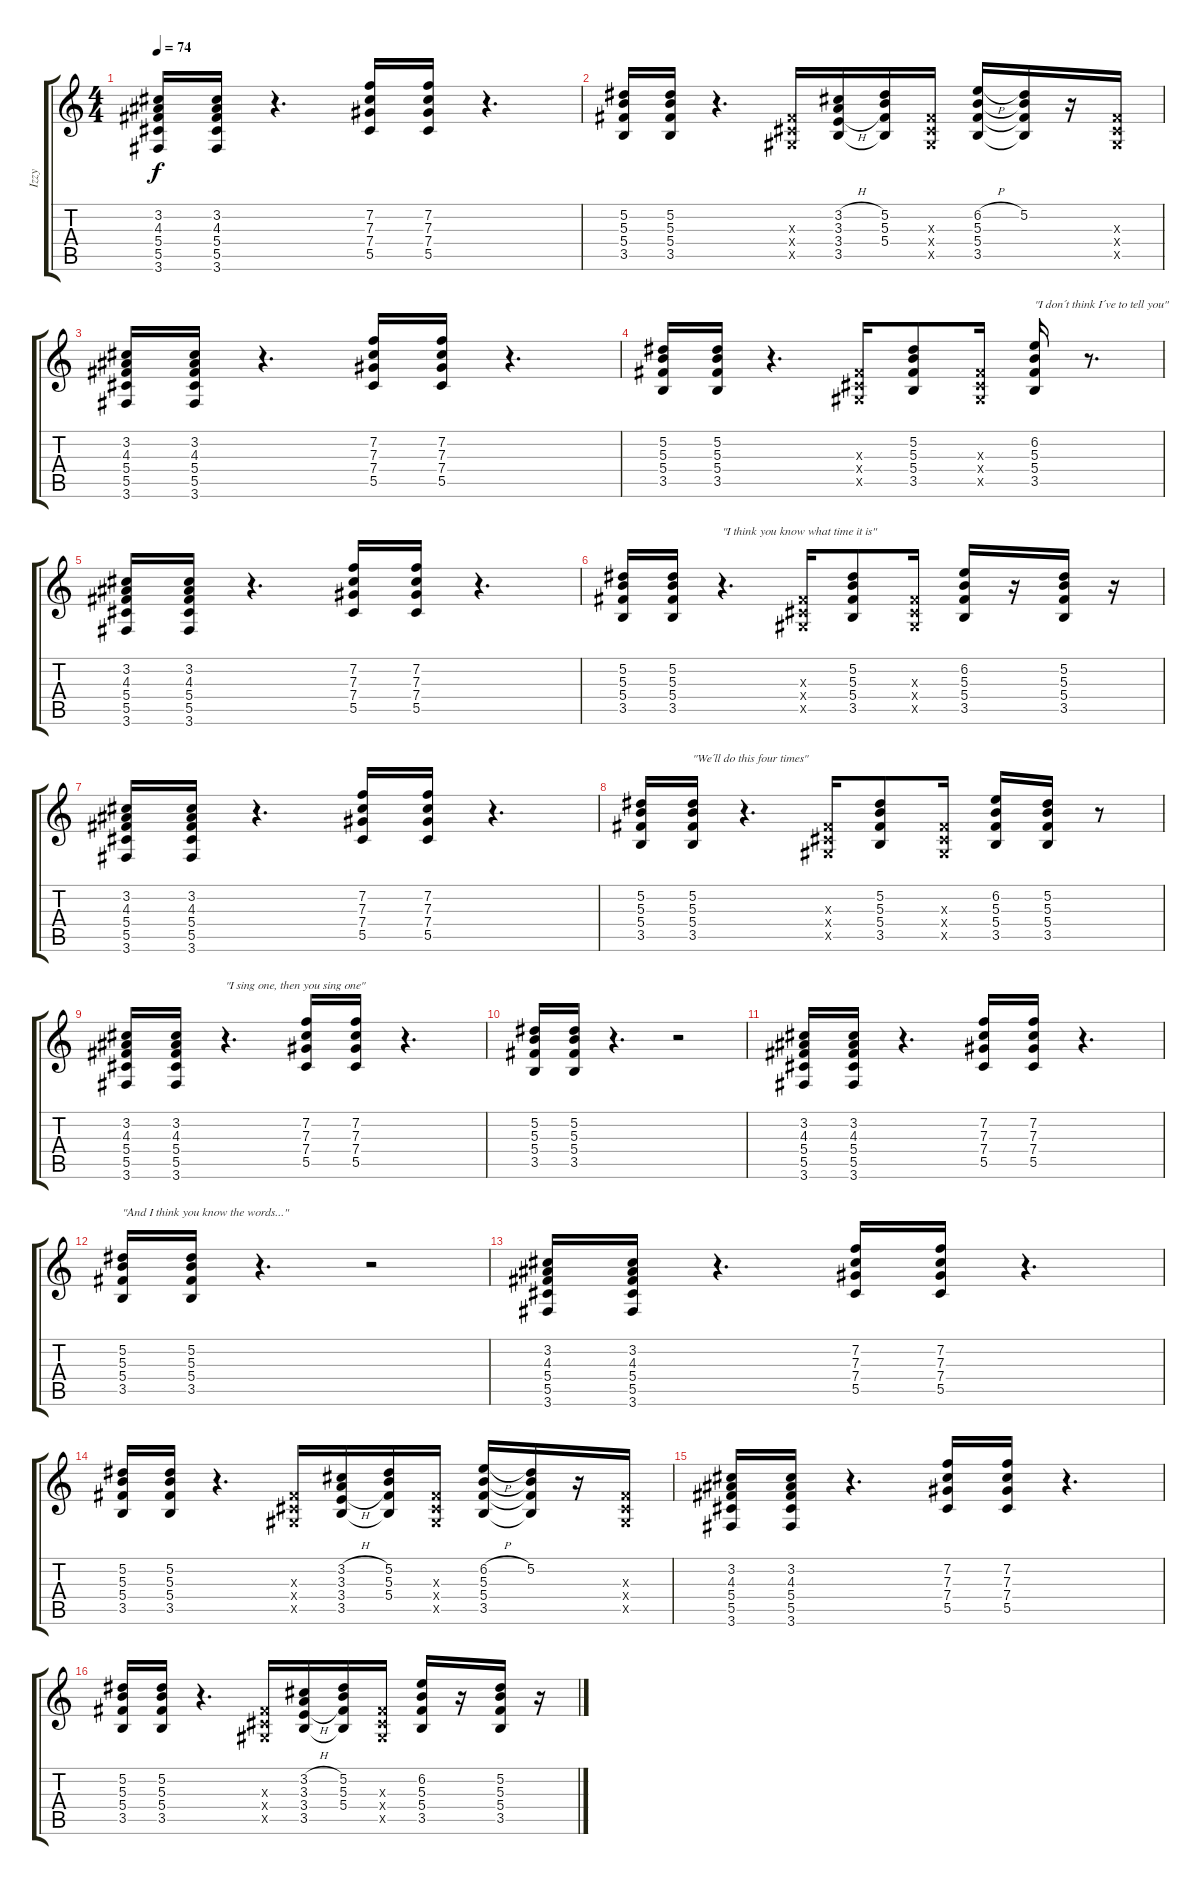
\track ("Izzy" "Izzy") {instrument electricguitarjazz}
\staff {score tabs}
\tuning (Eb4 Bb3 Gb3 Db3 Ab2 Eb2) {hide}
\ts (4 4)
\tempo 74
\clef g2
\ks c
(3.2 4.3 5.4 5.5 3.6).16{dy f} (3.2 4.3 5.4 5.5 3.6).16 r.4{d} (7.2 7.3 7.4 5.5).16 (7.2 7.3 7.4 5.5).16 r.4{d} |
(5.2 5.3 5.4 3.5).16 (5.2 5.3 5.4 3.5).16 r.4{d} (0.3{x} 0.4{x} 0.5{x}).16 (3.2{h} 3.3{h} 3.4{h} 3.5).16 (5.2 5.3 5.4 3.5{t}).16 (0.3{x} 0.4{x} 0.5{x}).16 (6.2{h} 5.3 5.4 3.5).16 (5.2 5.3{t} 5.4{t} 3.5{t}).16 r.16 (0.3{x} 0.4{x} 0.5{x}).16 |
(3.2 4.3 5.4 5.5 3.6).16 (3.2 4.3 5.4 5.5 3.6).16 r.4{d} (7.2 7.3 7.4 5.5).16 (7.2 7.3 7.4 5.5).16 r.4{d} |
(5.2 5.3 5.4 3.5).16 (5.2 5.3 5.4 3.5).16 r.4{d} (0.3{x} 0.4{x} 0.5{x}).16 (5.2 5.3 5.4 3.5).8 (0.3{x} 0.4{x} 0.5{x}).16 (6.2 5.3 5.4 3.5).16{txt "\"I don´t think I´ve to tell you\""} r.8{d} |
(3.2 4.3 5.4 5.5 3.6).16 (3.2 4.3 5.4 5.5 3.6).16 r.4{d} (7.2 7.3 7.4 5.5).16 (7.2 7.3 7.4 5.5).16 r.4{d} |
(5.2 5.3 5.4 3.5).16 (5.2 5.3 5.4 3.5).16 r.4{d txt "\"I think you know what time it is\""} (0.3{x} 0.4{x} 0.5{x}).16 (5.2 5.3 5.4 3.5).8 (0.3{x} 0.4{x} 0.5{x}).16 (6.2 5.3 5.4 3.5).16 r.16 (5.2 5.3 5.4 3.5).16 r.16 |
(3.2 4.3 5.4 5.5 3.6).16 (3.2 4.3 5.4 5.5 3.6).16 r.4{d} (7.2 7.3 7.4 5.5).16 (7.2 7.3 7.4 5.5).16 r.4{d} |
(5.2 5.3 5.4 3.5).16 (5.2 5.3 5.4 3.5).16{txt "\"We´ll do this four times\""} r.4{d} (0.3{x} 0.4{x} 0.5{x}).16 (5.2 5.3 5.4 3.5).8 (0.3{x} 0.4{x} 0.5{x}).16 (6.2 5.3 5.4 3.5).16 (5.2 5.3 5.4 3.5).16 r.8 |
(3.2 4.3 5.4 5.5 3.6).16 (3.2 4.3 5.4 5.5 3.6).16 r.4{d txt "\"I sing one, then you sing one\""} (7.2 7.3 7.4 5.5).16 (7.2 7.3 7.4 5.5).16 r.4{d} |
(5.2 5.3 5.4 3.5).16 (5.2 5.3 5.4 3.5).16 r.4{d} r.2 |
(3.2 4.3 5.4 5.5 3.6).16 (3.2 4.3 5.4 5.5 3.6).16 r.4{d} (7.2 7.3 7.4 5.5).16 (7.2 7.3 7.4 5.5).16 r.4{d} |
(5.2 5.3 5.4 3.5).16{txt "\"And I think you know the words...\""} (5.2 5.3 5.4 3.5).16 r.4{d} r.2 |
(3.2 4.3 5.4 5.5 3.6).16 (3.2 4.3 5.4 5.5 3.6).16 r.4{d} (7.2 7.3 7.4 5.5).16 (7.2 7.3 7.4 5.5).16 r.4{d} |
(5.2 5.3 5.4 3.5).16 (5.2 5.3 5.4 3.5).16 r.4{d} (0.3{x} 0.4{x} 0.5{x}).16 (3.2{h} 3.3{h} 3.4{h} 3.5).16 (5.2 5.3 5.4 3.5{t}).16 (0.3{x} 0.4{x} 0.5{x}).16 (6.2{h} 5.3 5.4 3.5).16 (5.2 5.3{t} 5.4{t} 3.5{t}).16 r.16 (0.3{x} 0.4{x} 0.5{x}).16 |
(3.2 4.3 5.4 5.5 3.6).16 (3.2 4.3 5.4 5.5 3.6).16 r.4{d} (7.2 7.3 7.4 5.5).16 (7.2 7.3 7.4 5.5).16 r.4{d} |
(5.2 5.3 5.4 3.5).16 (5.2 5.3 5.4 3.5).16 r.4{d} (0.3{x} 0.4{x} 0.5{x}).16 (3.2{h} 3.3{h} 3.4{h} 3.5).16 (5.2 5.3 5.4 3.5{t}).16 (0.3{x} 0.4{x} 0.5{x}).16 (6.2 5.3 5.4 3.5).16 r.16 (5.2 5.3 5.4 3.5).16 r.16
